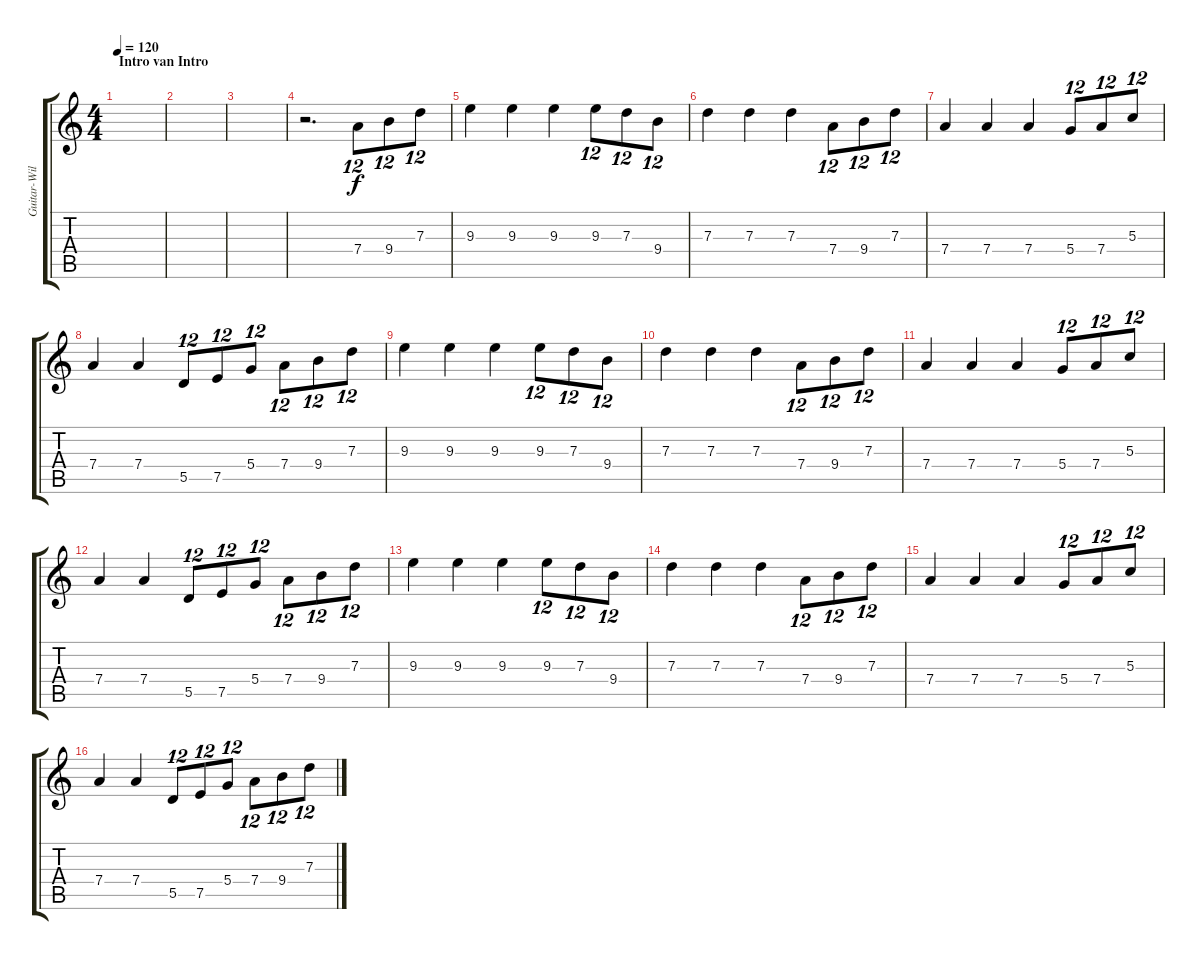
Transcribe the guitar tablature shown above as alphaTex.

\track ("Guitar-Willem" "Guitar-Wil") {instrument distortionguitar}
\staff {score tabs}
\tuning (E4 B3 G3 D3 A2 E2) {hide}
\ts (4 4)
\section ("" "Intro van Intro")
\tempo 120
\clef g2
\ks c
|
|
|
r.2{d} 7.4.8{tu (12 8)} 9.4.8{tu (12 8)} 7.3.8{tu (12 8)} |
9.3.4 9.3.4 9.3.4 9.3.8{tu (12 8)} 7.3.8{tu (12 8)} 9.4.8{tu (12 8)} |
7.3.4 7.3.4 7.3.4 7.4.8{tu (12 8)} 9.4.8{tu (12 8)} 7.3.8{tu (12 8)} |
7.4.4 7.4.4 7.4.4 5.4.8{tu (12 8)} 7.4.8{tu (12 8)} 5.3.8{tu (12 8)} |
7.4.4 7.4.4 5.5.8{tu (12 8)} 7.5.8{tu (12 8)} 5.4.8{tu (12 8)} 7.4.8{tu (12 8)} 9.4.8{tu (12 8)} 7.3.8{tu (12 8)} |
9.3.4 9.3.4 9.3.4 9.3.8{tu (12 8)} 7.3.8{tu (12 8)} 9.4.8{tu (12 8)} |
7.3.4 7.3.4 7.3.4 7.4.8{tu (12 8)} 9.4.8{tu (12 8)} 7.3.8{tu (12 8)} |
7.4.4 7.4.4 7.4.4 5.4.8{tu (12 8)} 7.4.8{tu (12 8)} 5.3.8{tu (12 8)} |
7.4.4 7.4.4 5.5.8{tu (12 8)} 7.5.8{tu (12 8)} 5.4.8{tu (12 8)} 7.4.8{tu (12 8)} 9.4.8{tu (12 8)} 7.3.8{tu (12 8)} |
9.3.4 9.3.4 9.3.4 9.3.8{tu (12 8)} 7.3.8{tu (12 8)} 9.4.8{tu (12 8)} |
7.3.4 7.3.4 7.3.4 7.4.8{tu (12 8)} 9.4.8{tu (12 8)} 7.3.8{tu (12 8)} |
7.4.4 7.4.4 7.4.4 5.4.8{tu (12 8)} 7.4.8{tu (12 8)} 5.3.8{tu (12 8)} |
7.4.4 7.4.4 5.5.8{tu (12 8)} 7.5.8{tu (12 8)} 5.4.8{tu (12 8)} 7.4.8{tu (12 8)} 9.4.8{tu (12 8)} 7.3.8{tu (12 8)}
